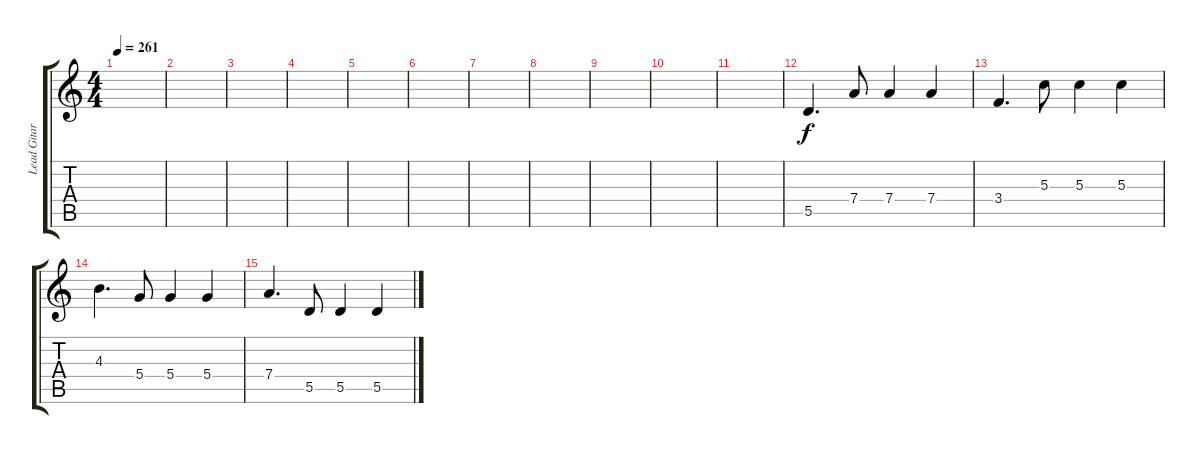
\track ("Lead Gitarre" "Lead Gitar") {instrument distortionguitar}
\staff {score tabs}
\tuning (E4 B3 G3 D3 A2 E2) {hide}
\ts (4 4)
\tempo 261
\clef g2
\ks c
|
|
|
|
|
|
|
|
|
|
|
5.5.4{d volume 5} 7.4.8 7.4.4 7.4.4 |
3.4.4{d} 5.3.8 5.3.4 5.3.4 |
4.3.4{d} 5.4.8 5.4.4 5.4.4 |
7.4.4{d} 5.5.8 5.5.4 5.5.4
